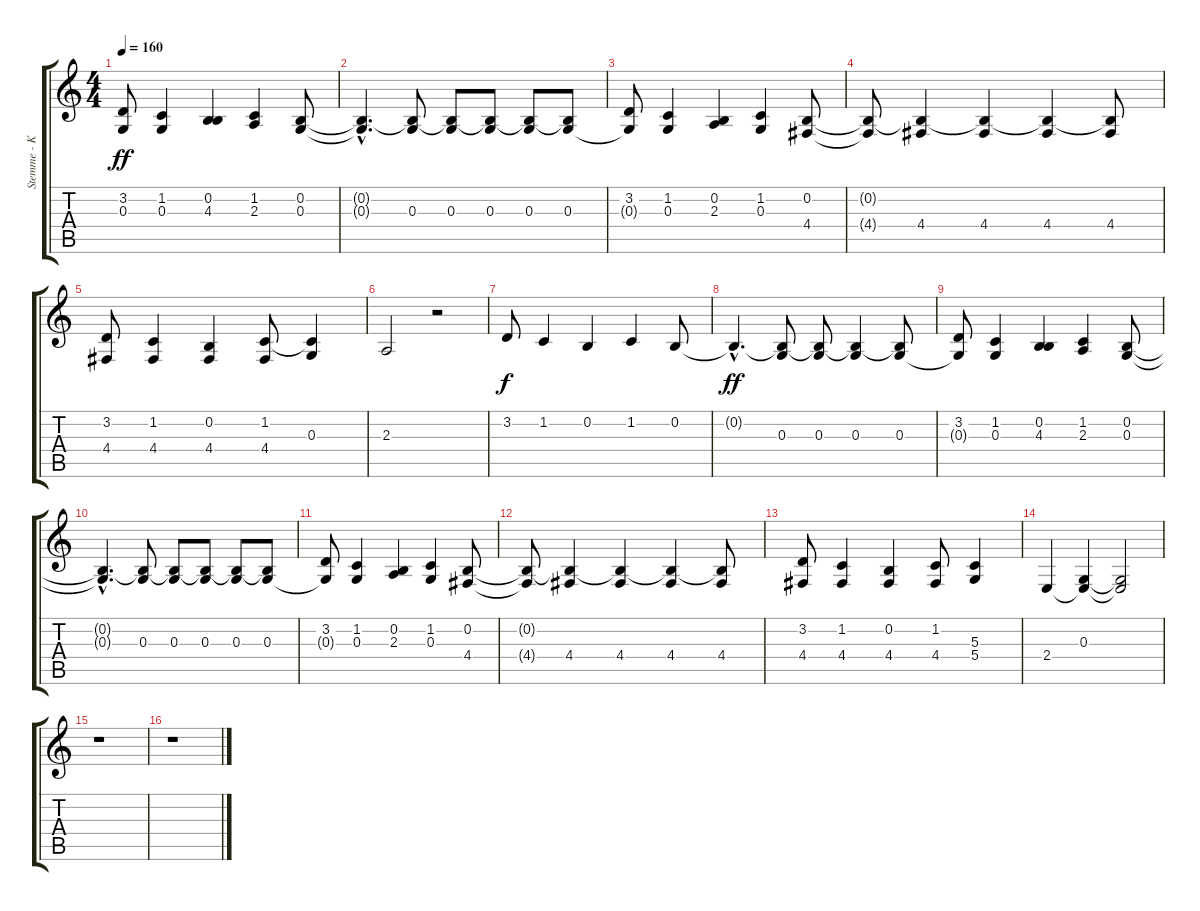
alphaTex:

\track ("Stemme - Kristoffer" "Stemme - K") {instrument lead2sawtooth}
\staff {score tabs}
\tuning (E4 B3 G3 D3 A2 E2) {hide}
\ts (4 4)
\tempo 160
\clef g2
\ks c
(3.2 0.3{t}).8{dy ff} (1.2 0.3).4 (0.2 4.3).4 (1.2 2.3).4 (0.2 0.3).8 |
(0.2{hac t} 0.3{hac t}).4{d} (0.2{t} 0.3).8 (0.2{t} 0.3).8 (0.2{t} 0.3).8 (0.2{t} 0.3).8 (0.2{t} 0.3).8 |
(3.2 0.3{t}).8 (1.2 0.3).4 (0.2 2.3).4 (1.2 0.3).4 (0.2 4.4).8 |
(0.2{t} 4.4{t}).8 (0.2{t} 4.4).4 (0.2{t} 4.4).4 (0.2{t} 4.4).4 (0.2{t} 4.4).8 |
(3.2 4.4).8 (1.2 4.4).4 (0.2 4.4).4 (1.2 4.4).8 (1.2{t} 0.3).4 |
2.3.2 r.2 |
3.2.8{dy f} 1.2.4 0.2.4 1.2.4 0.2.8 |
0.2{hac t}.4{d dy ff} (0.2{t} 0.3).8 (0.2{t} 0.3).8 (0.2{t} 0.3).4 (0.2{t} 0.3).8 |
(3.2 0.3{t}).8 (1.2 0.3).4 (0.2 4.3).4 (1.2 2.3).4 (0.2 0.3).8 |
(0.2{hac t} 0.3{hac t}).4{d} (0.2{t} 0.3).8 (0.2{t} 0.3).8 (0.2{t} 0.3).8 (0.2{t} 0.3).8 (0.2{t} 0.3).8 |
(3.2 0.3{t}).8 (1.2 0.3).4 (0.2 2.3).4 (1.2 0.3).4 (0.2 4.4).8 |
(0.2{t} 4.4{t}).8 (0.2{t} 4.4).4 (0.2{t} 4.4).4 (0.2{t} 4.4).4 (0.2{t} 4.4).8 |
(3.2 4.4).8 (1.2 4.4).4 (0.2 4.4).4 (1.2 4.4).8 (5.3 5.4).4 |
2.4.4 (0.3 2.4{t}).4 (0.3{t} 2.4{t}).2 |
r.1 |
r.1
